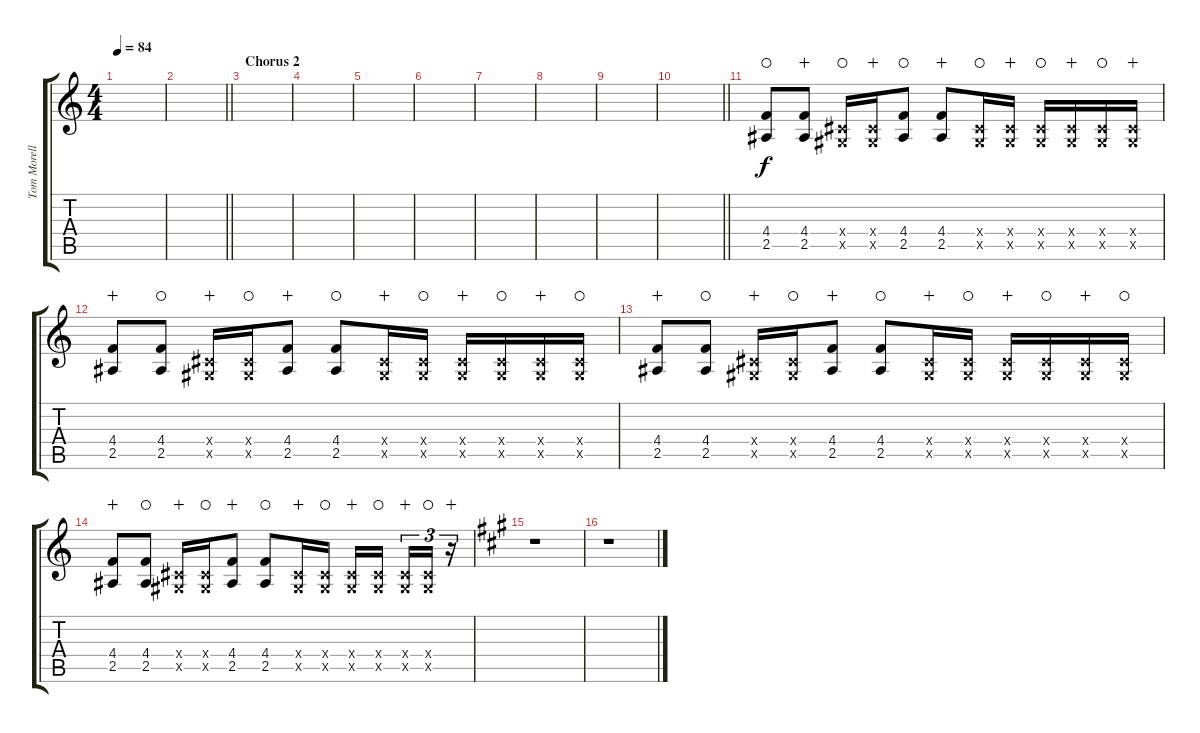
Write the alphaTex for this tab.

\track ("Tom Morello (Guitar)" "Tom Morell") {instrument distortionguitar}
\staff {score tabs}
\tuning (Eb4 Bb3 Gb3 Db3 Ab2 Eb2) {hide}
\ts (4 4)
\tempo 84
\clef g2
\ks c
|
\barLineRight lightlight
|
\section ("" "Chorus 2")
|
|
|
|
|
|
|
\barLineRight lightlight
|
(4.4 2.5).8{waho} (4.4 2.5).8{wahc} (0.4{x} 0.5{x}).16{waho} (0.4{x} 0.5{x}).16{wahc} (4.4 2.5).8{waho} (4.4 2.5).8{wahc} (0.4{x} 0.5{x}).16{waho} (0.4{x} 0.5{x}).16{wahc} (0.4{x} 0.5{x}).16{waho} (0.4{x} 0.5{x}).16{wahc} (0.4{x} 0.5{x}).16{waho} (0.4{x} 0.5{x}).16{wahc} |
(4.4 2.5).8{wahc} (4.4 2.5).8{waho} (0.4{x} 0.5{x}).16{wahc} (0.4{x} 0.5{x}).16{waho} (4.4 2.5).8{wahc} (4.4 2.5).8{waho} (0.4{x} 0.5{x}).16{wahc} (0.4{x} 0.5{x}).16{waho} (0.4{x} 0.5{x}).16{wahc} (0.4{x} 0.5{x}).16{waho} (0.4{x} 0.5{x}).16{wahc} (0.4{x} 0.5{x}).16{waho} |
(4.4 2.5).8{wahc} (4.4 2.5).8{waho} (0.4{x} 0.5{x}).16{wahc} (0.4{x} 0.5{x}).16{waho} (4.4 2.5).8{wahc} (4.4 2.5).8{waho} (0.4{x} 0.5{x}).16{wahc} (0.4{x} 0.5{x}).16{waho} (0.4{x} 0.5{x}).16{wahc} (0.4{x} 0.5{x}).16{waho} (0.4{x} 0.5{x}).16{wahc} (0.4{x} 0.5{x}).16{waho} |
(4.4 2.5).8{wahc} (4.4 2.5).8{waho} (0.4{x} 0.5{x}).16{wahc} (0.4{x} 0.5{x}).16{waho} (4.4 2.5).8{wahc} (4.4 2.5).8{waho} (0.4{x} 0.5{x}).16{wahc} (0.4{x} 0.5{x}).16{waho} (0.4{x} 0.5{x}).16{wahc} (0.4{x} 0.5{x}).16{waho beam splitsecondary} (0.4{x} 0.5{x}).16{tu (3 2) wahc} (0.4{x} 0.5{x}).16{tu (3 2) waho} r.16{tu (3 2) wahc} |
\ks a
r.1 |
r.1
